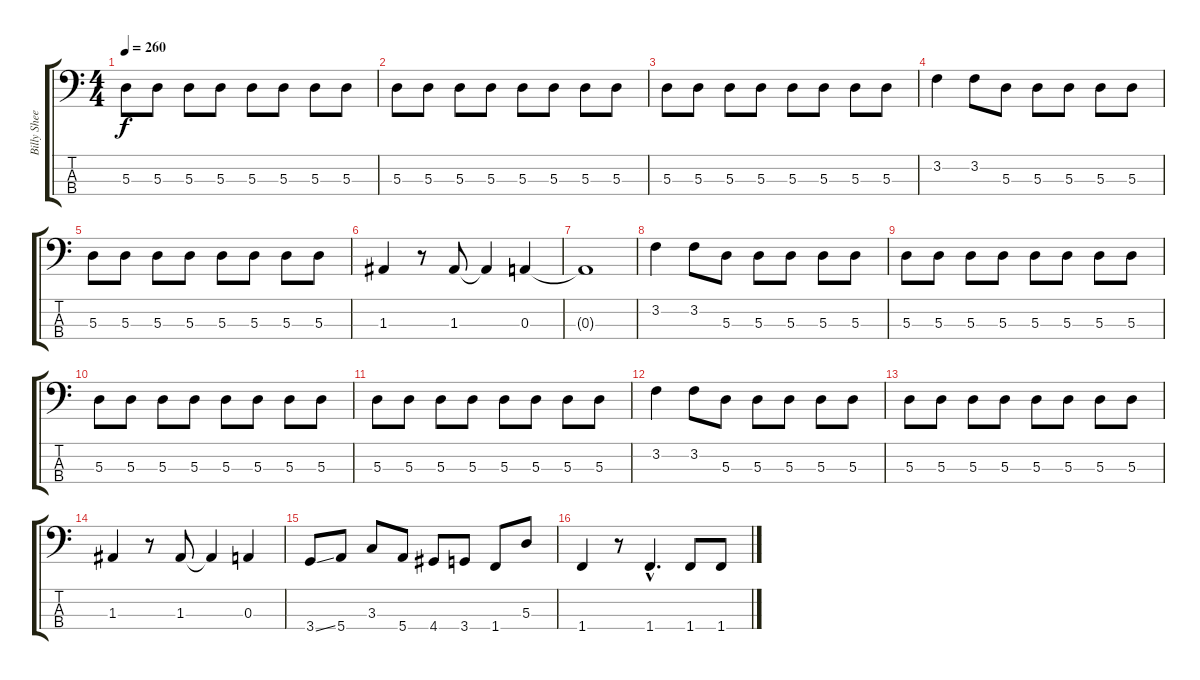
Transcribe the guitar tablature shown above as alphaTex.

\track ("Billy Sheehan" "Billy Shee") {instrument electricbassfinger}
\staff {score tabs}
\tuning (G2 D2 A1 E1) {hide}
\ts (4 4)
\tempo 260
\clef f4
\ks c
5.3.8{dy f} 5.3.8 5.3.8 5.3.8 5.3.8 5.3.8 5.3.8 5.3.8 |
5.3.8 5.3.8 5.3.8 5.3.8 5.3.8 5.3.8 5.3.8 5.3.8 |
5.3.8 5.3.8 5.3.8 5.3.8 5.3.8 5.3.8 5.3.8 5.3.8 |
3.2.4 3.2.8 5.3.8 5.3.8 5.3.8 5.3.8 5.3.8 |
5.3.8 5.3.8 5.3.8 5.3.8 5.3.8 5.3.8 5.3.8 5.3.8 |
1.3.4 r.8 1.3.8 1.3{t}.4 0.3.4 |
0.3{t}.1 |
3.2.4 3.2.8 5.3.8 5.3.8 5.3.8 5.3.8 5.3.8 |
5.3.8 5.3.8 5.3.8 5.3.8 5.3.8 5.3.8 5.3.8 5.3.8 |
5.3.8 5.3.8 5.3.8 5.3.8 5.3.8 5.3.8 5.3.8 5.3.8 |
5.3.8 5.3.8 5.3.8 5.3.8 5.3.8 5.3.8 5.3.8 5.3.8 |
3.2.4 3.2.8 5.3.8 5.3.8 5.3.8 5.3.8 5.3.8 |
5.3.8 5.3.8 5.3.8 5.3.8 5.3.8 5.3.8 5.3.8 5.3.8 |
1.3.4 r.8 1.3.8 1.3{t}.4 0.3.4 |
3.4{ss}.8 5.4.8 3.3.8 5.4.8 4.4.8 3.4.8 1.4.8 5.3.8 |
1.4.4 r.8 1.4{hac}.4{d} 1.4.8 1.4.8
